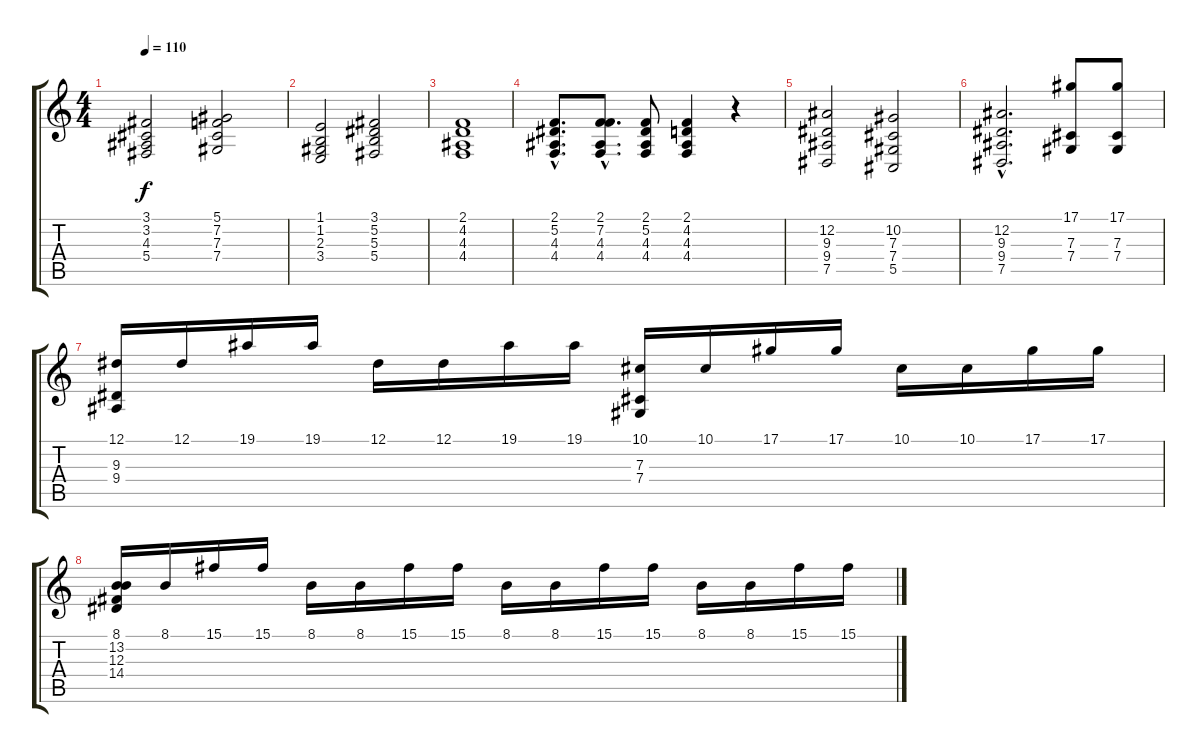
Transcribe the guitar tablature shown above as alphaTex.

\track "" {instrument stringensemble1}
\staff {score tabs}
\tuning (Eb4 Bb3 Gb3 Db3 Ab2 Eb2) {hide}
\ts (4 4)
\tempo 110
\clef g2
\ks c
(3.1 3.2 4.3 5.4).2{dy f} (5.1 7.2 7.3 7.4).2 |
(1.1 1.2 2.3 3.4).2 (3.1 5.2 5.3 5.4).2 |
(2.1 4.2 4.3 4.4).1 |
(2.1 5.2{hac} 4.3{hac} 4.4{hac}).8{d} (2.1{hac} 7.2{hac} 4.3{hac} 4.4{hac}).8{d} (2.1 5.2 4.3 4.4).8 (2.1 4.2 4.3 4.4).4 r.4 |
(12.2 9.3 9.4 7.5).2 (10.2 7.3 7.4 5.5).2 |
(12.2{hac} 9.3{hac} 9.4{hac} 7.5{hac}).2{d} (17.1 7.3 7.4).8 (17.1 7.3 7.4).8 |
(12.1 9.3 9.4).16 12.1.16 19.1.16 19.1.16 12.1.16 12.1.16 19.1.16 19.1.16 (10.1 7.3 7.4).16 10.1.16 17.1.16 17.1.16 10.1.16 10.1.16 17.1.16 17.1.16 |
(8.1 13.2 12.3 14.4).16 8.1.16 15.1.16 15.1.16 8.1.16 8.1.16 15.1.16 15.1.16 8.1.16 8.1.16 15.1.16 15.1.16 8.1.16 8.1.16 15.1.16 15.1.16
